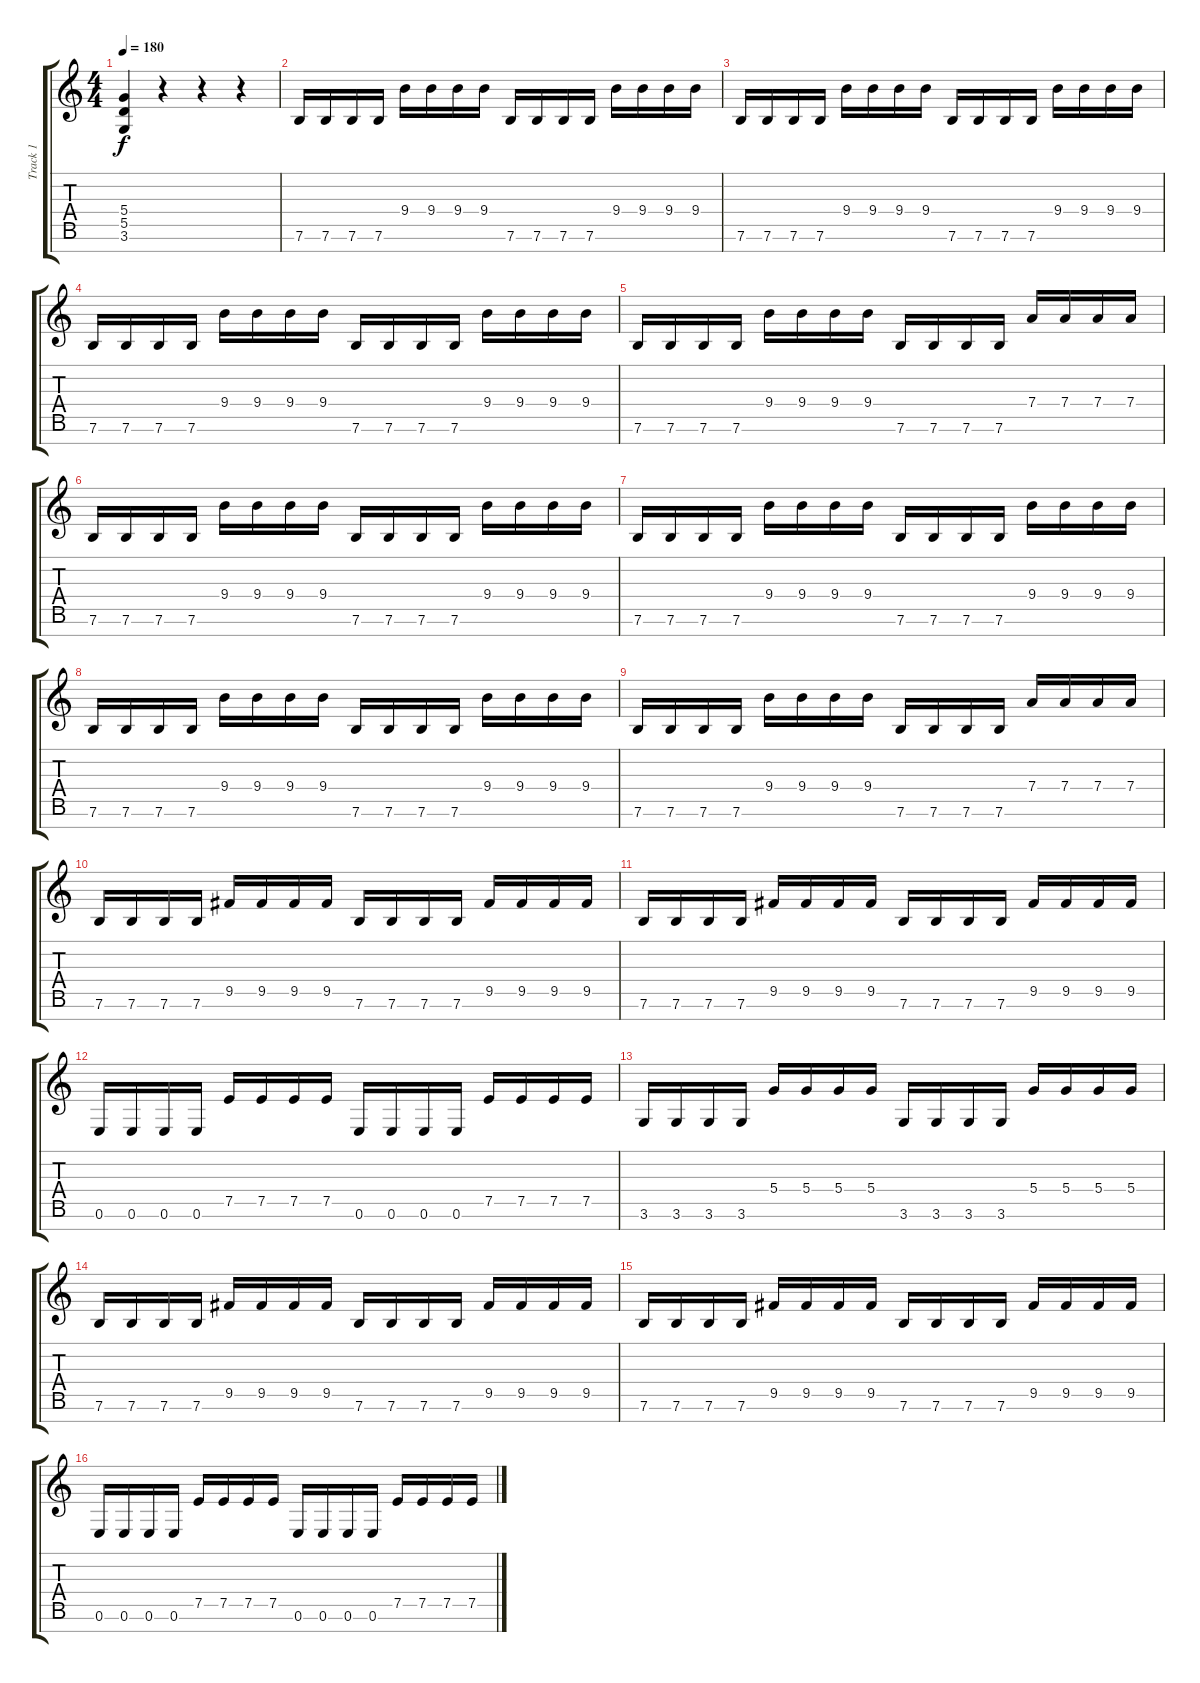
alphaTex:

\track ("Track 1" "Track 1") {instrument distortionguitar}
\staff {score tabs}
\tuning (E4 B3 G3 D3 A2 E2 B1) {hide}
\ts (4 4)
\tempo 180
\clef g2
\ks c
(5.4 5.5 3.6).4{dy f} r.4 r.4 r.4 |
7.6.16 7.6.16 7.6.16 7.6.16 9.4.16 9.4.16 9.4.16 9.4.16 7.6.16 7.6.16 7.6.16 7.6.16 9.4.16 9.4.16 9.4.16 9.4.16 |
7.6.16 7.6.16 7.6.16 7.6.16 9.4.16 9.4.16 9.4.16 9.4.16 7.6.16 7.6.16 7.6.16 7.6.16 9.4.16 9.4.16 9.4.16 9.4.16 |
7.6.16 7.6.16 7.6.16 7.6.16 9.4.16 9.4.16 9.4.16 9.4.16 7.6.16 7.6.16 7.6.16 7.6.16 9.4.16 9.4.16 9.4.16 9.4.16 |
7.6.16 7.6.16 7.6.16 7.6.16 9.4.16 9.4.16 9.4.16 9.4.16 7.6.16 7.6.16 7.6.16 7.6.16 7.4.16 7.4.16 7.4.16 7.4.16 |
7.6.16 7.6.16 7.6.16 7.6.16 9.4.16 9.4.16 9.4.16 9.4.16 7.6.16 7.6.16 7.6.16 7.6.16 9.4.16 9.4.16 9.4.16 9.4.16 |
7.6.16 7.6.16 7.6.16 7.6.16 9.4.16 9.4.16 9.4.16 9.4.16 7.6.16 7.6.16 7.6.16 7.6.16 9.4.16 9.4.16 9.4.16 9.4.16 |
7.6.16 7.6.16 7.6.16 7.6.16 9.4.16 9.4.16 9.4.16 9.4.16 7.6.16 7.6.16 7.6.16 7.6.16 9.4.16 9.4.16 9.4.16 9.4.16 |
7.6.16 7.6.16 7.6.16 7.6.16 9.4.16 9.4.16 9.4.16 9.4.16 7.6.16 7.6.16 7.6.16 7.6.16 7.4.16 7.4.16 7.4.16 7.4.16 |
7.6.16 7.6.16 7.6.16 7.6.16 9.5.16 9.5.16 9.5.16 9.5.16 7.6.16 7.6.16 7.6.16 7.6.16 9.5.16 9.5.16 9.5.16 9.5.16 |
7.6.16 7.6.16 7.6.16 7.6.16 9.5.16 9.5.16 9.5.16 9.5.16 7.6.16 7.6.16 7.6.16 7.6.16 9.5.16 9.5.16 9.5.16 9.5.16 |
0.6.16 0.6.16 0.6.16 0.6.16 7.5.16 7.5.16 7.5.16 7.5.16 0.6.16 0.6.16 0.6.16 0.6.16 7.5.16 7.5.16 7.5.16 7.5.16 |
3.6.16 3.6.16 3.6.16 3.6.16 5.4.16 5.4.16 5.4.16 5.4.16 3.6.16 3.6.16 3.6.16 3.6.16 5.4.16 5.4.16 5.4.16 5.4.16 |
7.6.16 7.6.16 7.6.16 7.6.16 9.5.16 9.5.16 9.5.16 9.5.16 7.6.16 7.6.16 7.6.16 7.6.16 9.5.16 9.5.16 9.5.16 9.5.16 |
7.6.16 7.6.16 7.6.16 7.6.16 9.5.16 9.5.16 9.5.16 9.5.16 7.6.16 7.6.16 7.6.16 7.6.16 9.5.16 9.5.16 9.5.16 9.5.16 |
0.6.16 0.6.16 0.6.16 0.6.16 7.5.16 7.5.16 7.5.16 7.5.16 0.6.16 0.6.16 0.6.16 0.6.16 7.5.16 7.5.16 7.5.16 7.5.16
